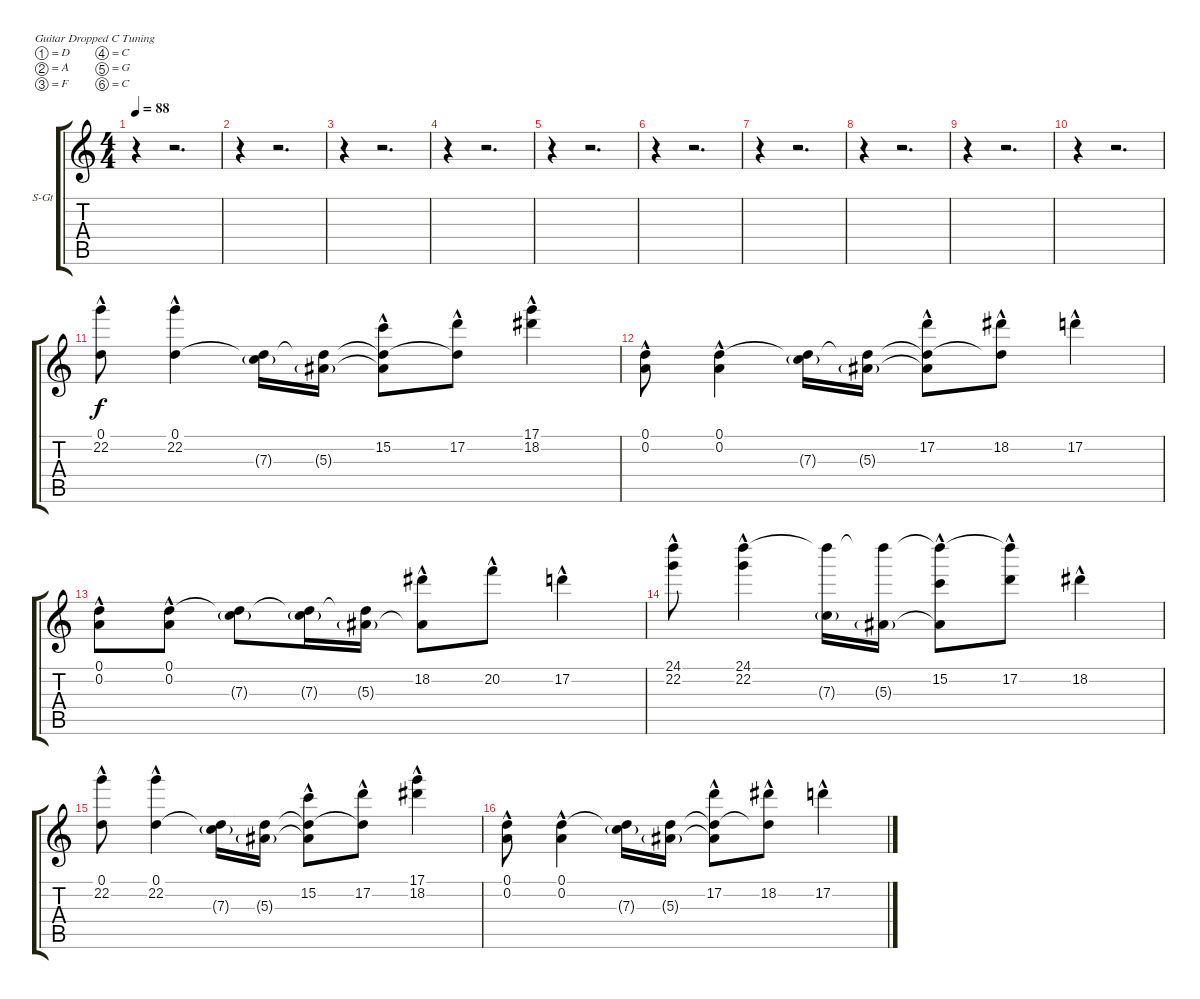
\bracketExtendMode groupsimilarinstruments
\firstSystemTrackNameOrientation horizontal
\otherSystemsTrackNameOrientation horizontal
\track ("Track 5" "S-Gt") {instrument acousticgrandpiano}
\staff {score tabs}
\tuning (D4 A3 F3 C3 G2 C2)
\displaytranspose 12
\ts (4 4)
\tempo 88
\clef g2
\ks c
r.4{dy f} r.2{d} |
r.4 r.2{d} |
r.4 r.2{d} |
r.4 r.2{d} |
r.4 r.2{d} |
r.4 r.2{d} |
r.4 r.2{d} |
r.4 r.2{d} |
r.4 r.2{d} |
r.4 r.2{d} |
(0.1{hac} 22.2{hac}).8 (0.1{hac} 22.2{hac}).4 (0.1{t} 7.3{g}).16 (0.1{t} 5.3{g}).16 (0.1{t} 15.2{hac} 5.3{t}).8 (0.1{t} 17.2{hac}).8 (17.1{hac} 18.2{hac}).4 |
(0.1{hac} 0.2{hac}).8 (0.1{hac} 0.2{hac}).4 (0.1{t} 7.3{g}).16 (0.1{t} 5.3{g}).16 (0.1{t} 17.2{hac} 5.3{t}).8 (0.1{t} 18.2{hac}).8 17.2{hac}.4 |
(0.1{hac} 0.2{hac}).8 (0.1{hac} 0.2{hac}).8 (0.1{t} 7.3{g}).8 (0.1{t} 7.3{g}).16 (0.1{t} 5.3{g}).16 (18.2{hac} 5.3{t}).8 20.2{hac}.8 17.2{hac}.4 |
(24.1{hac} 22.2{hac}).8 (24.1{hac} 22.2{hac}).4 (24.1{t} 7.3{g}).16 (24.1{t} 5.3{g}).16 (24.1{t} 15.2{hac} 5.3{t}).8 (24.1{t} 17.2{hac}).8 18.2{hac}.4 |
(0.1{hac} 22.2{hac}).8 (0.1{hac} 22.2{hac}).4 (0.1{t} 7.3{g}).16 (0.1{t} 5.3{g}).16 (0.1{t} 15.2{hac} 5.3{t}).8 (0.1{t} 17.2{hac}).8 (17.1{hac} 18.2{hac}).4 |
(0.1{hac} 0.2{hac}).8 (0.1{hac} 0.2{hac}).4 (0.1{t} 7.3{g}).16 (0.1{t} 5.3{g}).16 (0.1{t} 17.2{hac} 5.3{t}).8 (0.1{t} 18.2{hac}).8 17.2{hac}.4
